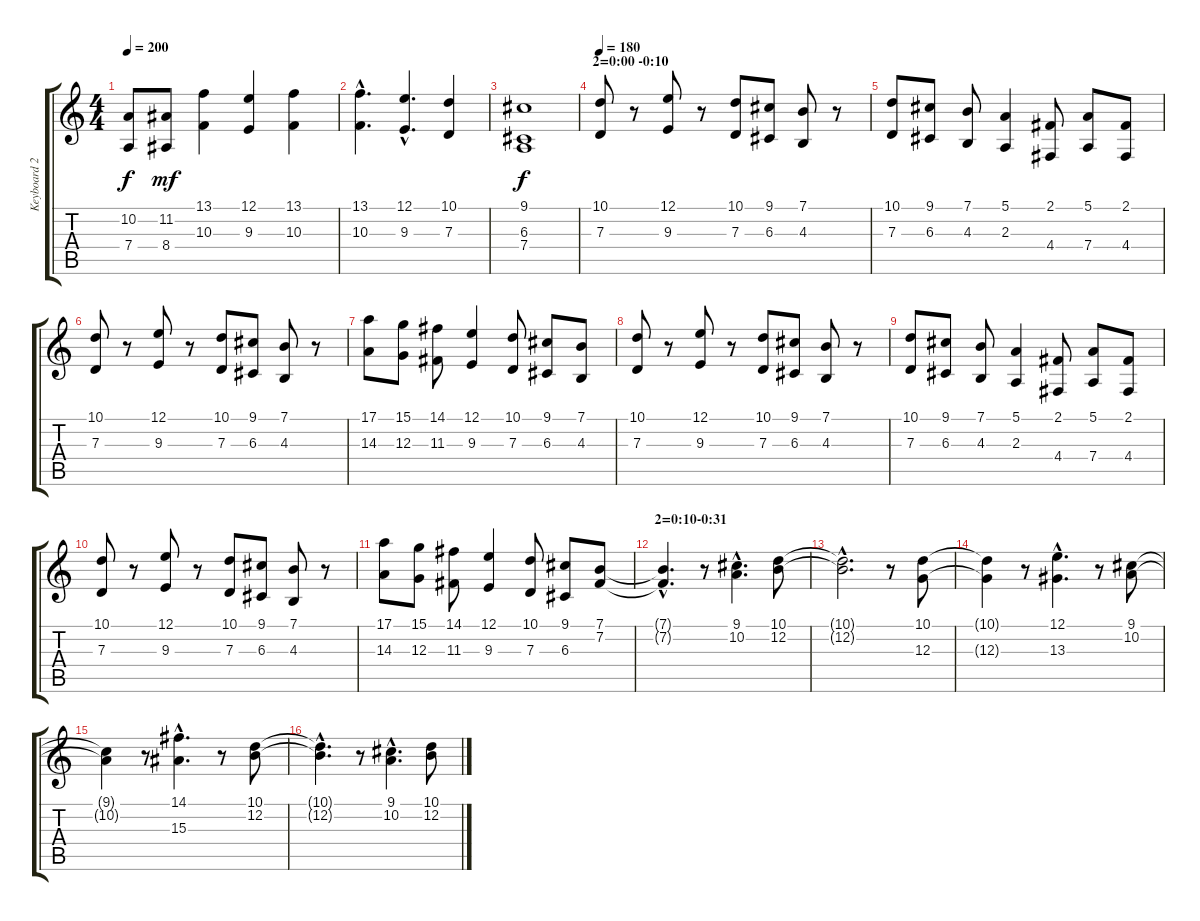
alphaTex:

\track ("Keyboard 2" "Keyboard 2") {instrument synthstrings2}
\staff {score tabs}
\tuning (E4 B3 G3 D3 A2 E2) {hide}
\ts (4 4)
\tempo 200
\clef g2
\ks c
(10.2{t} 7.4{t}).8{dy f} (11.2 8.4).8{dy mf} (13.1 10.3).4 (12.1 9.3).4 (13.1 10.3).4 |
(13.1{hac} 10.3{hac}).4{d} (12.1{hac} 9.3{hac}).4{d} (10.1 7.3).4 |
(9.1 6.3 7.4).1{dy f} |
\section ("" "2=0:00 -0:10")
\tempo 180
(10.1 7.3).8 r.8 (12.1 9.3).8 r.8 (10.1 7.3).8 (9.1 6.3).8 (7.1 4.3).8 r.8 |
(10.1 7.3).8 (9.1 6.3).8 (7.1 4.3).8 (5.1 2.3).4 (2.1 4.4).8 (5.1 7.4).8 (2.1 4.4).8 |
(10.1 7.3).8 r.8 (12.1 9.3).8 r.8 (10.1 7.3).8 (9.1 6.3).8 (7.1 4.3).8 r.8 |
(17.1 14.3).8 (15.1 12.3).8 (14.1 11.3).8 (12.1 9.3).4 (10.1 7.3).8 (9.1 6.3).8 (7.1 4.3).8 |
(10.1 7.3).8 r.8 (12.1 9.3).8 r.8 (10.1 7.3).8 (9.1 6.3).8 (7.1 4.3).8 r.8 |
(10.1 7.3).8 (9.1 6.3).8 (7.1 4.3).8 (5.1 2.3).4 (2.1 4.4).8 (5.1 7.4).8 (2.1 4.4).8 |
(10.1 7.3).8 r.8 (12.1 9.3).8 r.8 (10.1 7.3).8 (9.1 6.3).8 (7.1 4.3).8 r.8 |
(17.1 14.3).8 (15.1 12.3).8 (14.1 11.3).8 (12.1 9.3).4 (10.1 7.3).8 (9.1 6.3).8 (7.1 7.2).8 |
\section ("" "2=0:10-0:31")
(7.1{hac t} 7.2{hac t}).4{d} r.8 (9.1{hac} 10.2{hac}).4{d} (10.1 12.2).8 |
(10.1{hac t} 12.2{hac t}).2{d} r.8 (10.1 12.3).8 |
(10.1{t} 12.3{t}).4 r.8 (12.1{hac} 13.3{hac}).4{d} r.8 (9.1 10.2).8 |
(9.1{t} 10.2{t}).4 r.8 (14.1{hac} 15.3{hac}).4{d} r.8 (10.1 12.2).8 |
(10.1{hac t} 12.2{hac t}).4{d} r.8 (9.1{hac} 10.2{hac}).4{d} (10.1 12.2).8
